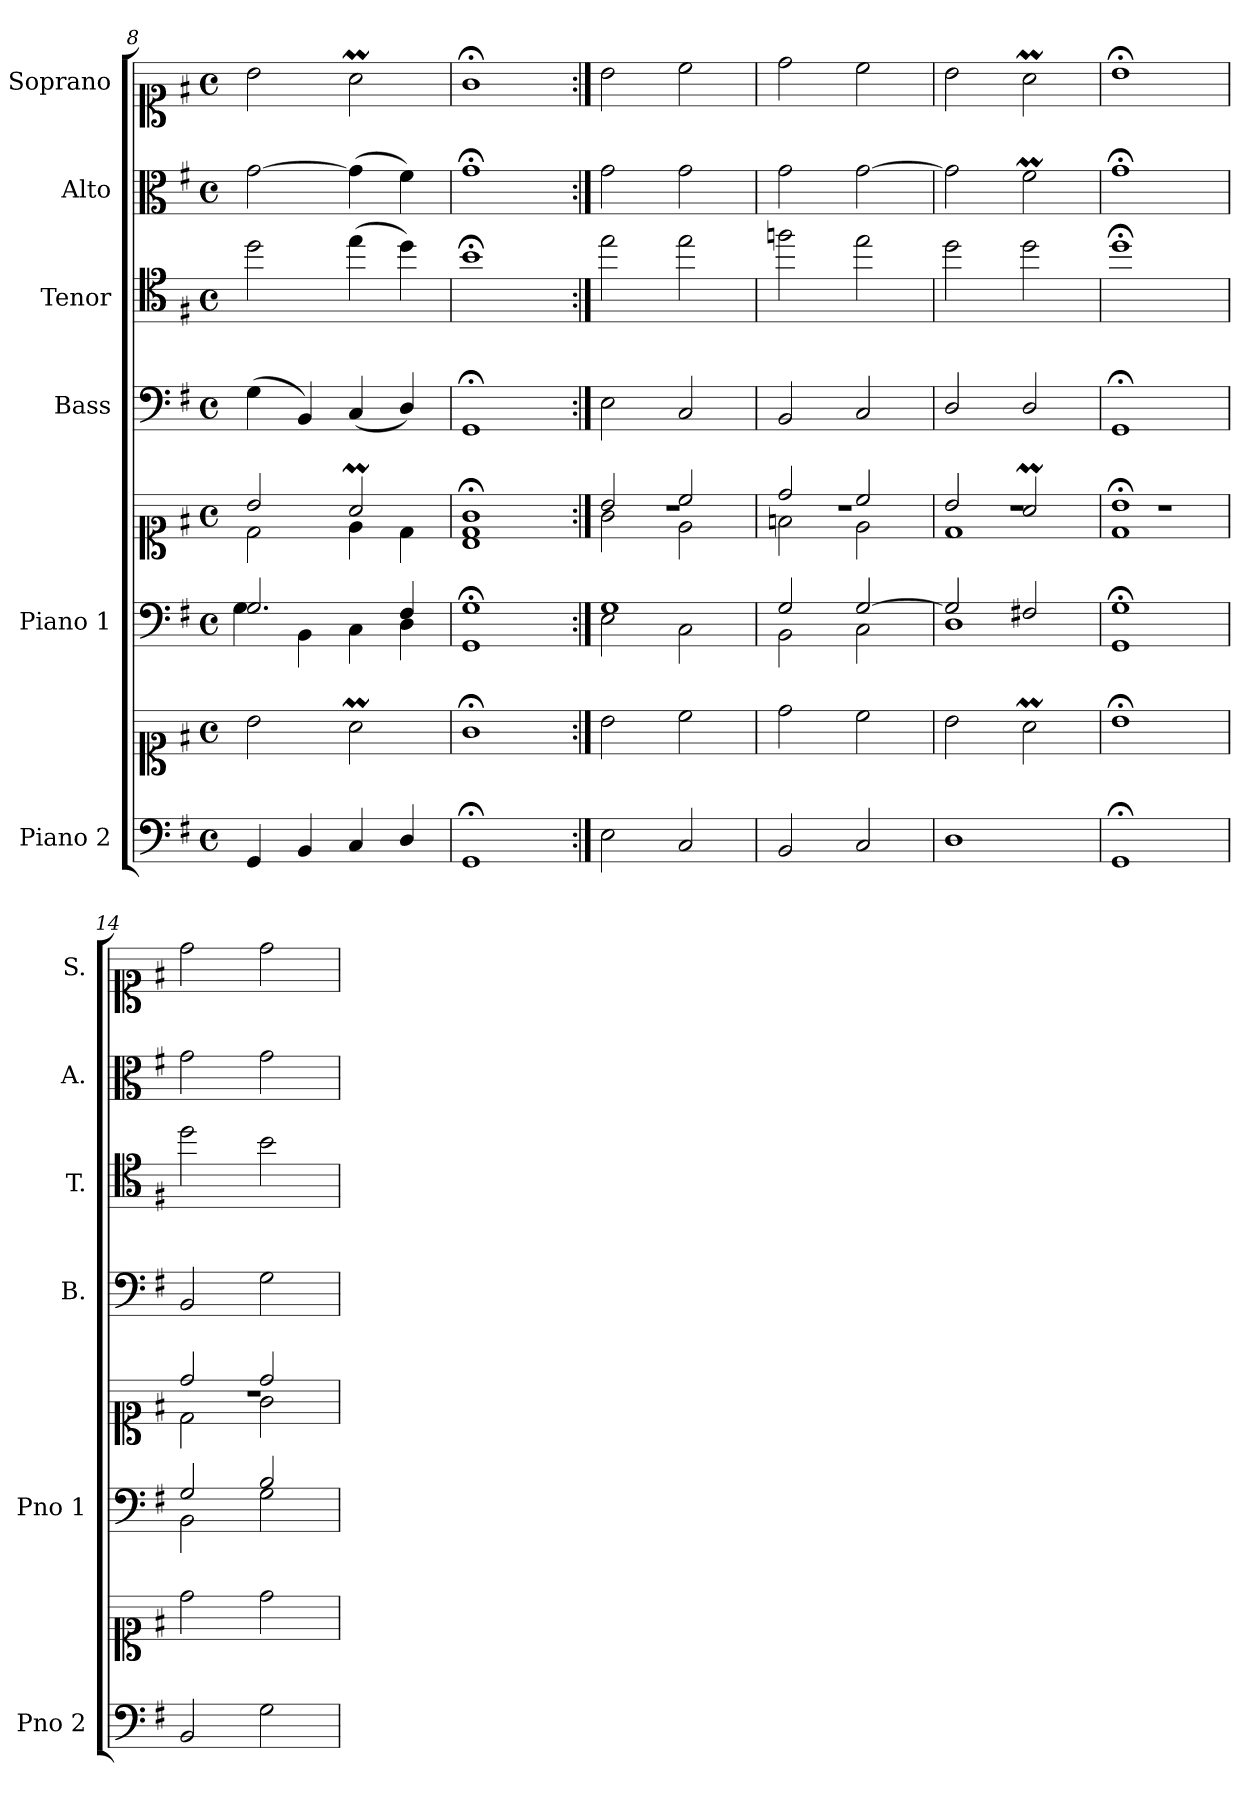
**kern	**kern	**kern	**kern	**kern	**kern	**kern	**kern
*part6	*part6	*part5	*part5	*part4	*part3	*part2	*part1
*staff8	*staff7	*staff6	*staff5	*staff4	*staff3	*staff2	*staff1
*I"Piano 2	*	*I"Piano 1	*	*I"Bass	*I"Tenor	*I"Alto	*I"Soprano
*I'Pno 2	*	*I'Pno 1	*	*I'B.	*I'T.	*I'A.	*I'S.
*clefF4	*clefC1	*clefF4	*clefC1	*clefF4	*clefC4	*clefC3	*clefC1
*	*	*	*	*	*ITrd7c12	*	*
*k[f#]	*k[f#]	*k[f#]	*k[f#]	*k[f#]	*k[f#]	*k[f#]	*k[f#]
*G:	*G:	*G:	*G:	*G:	*G:	*G:	*G:
*M4/4	*M4/4	*M4/4	*M4/4	*M4/4	*M4/4	*M4/4	*M4/4
*met(c)	*met(c)	*met(c)	*met(c)	*met(c)	*met(c)	*met(c)	*met(c)
=8	=8	=8	=8	=8	=8	=8	=8
*	*	*^	*^	*	*	*	*
4GG/	2b\	2.G/	4G\	2b/	2d\	(4G\	2d\	[>2g\	2b\
4BB/	.	.	4BB\	.	.	4BB/)	.	.	.
4C/	2aM\	.	4C\	2aM/	4e\	(4C/	(4e\	(4g\]	2aM\
4D/	.	4F#/	4D\	.	4d\	4D/)	4d\)	4f#\)	.
=9	=9	=9	=9	=9	=9	=9	=9	=9	=9
*	*	*	*	*	*^	*	*	*	*
1GG;/	1g;<\	1G;/	1GG\	1g;</	1d\	1B\	1GG;</	1B;<\	1g;<\	1g;<\
=10:|!	=10:|!	=10:|!	=10:|!	=10:|!	=10:|!	=10:|!	=10:|!	=10:|!	=10:|!	=10:|!
2E\	2b\	1G/	2E\	2b/	2g\	1r	2E\	2e\	2g\	2b\
2C/	2cc\	.	2C\	2cc/	2e\	.	2C/	2e\	2g\	2cc\
=11	=11	=11	=11	=11	=11	=11	=11	=11	=11	=11
2BB/	2dd\	2G/	2BB\	2dd/	2fn\	1r	2BB/	2fn\	2g\	2dd\
2C/	2cc\	[>2G/	2C\	2cc/	2e\	.	2C/	2e\	[>2g\	2cc\
=12	=12	=12	=12	=12	=12	=12	=12	=12	=12	=12
1D/	2b\	2G/]	1D\	2b/	1d\	1r	2D/	2d\	2g\]	2b\
.	2aM\	2F#X/	.	2aM/	.	.	2D/	2d\	2f#m\	2aM\
=13	=13	=13	=13	=13	=13	=13	=13	=13	=13	=13
1GG;/	1b;<\	1G;/	1GG\	1b;</	1d\	1r	1GG;</	1d;<\	1g;<\	1b;<\
=14	=14	=14	=14	=14	=14	=14	=14	=14	=14	=14
2BB/	2dd\	2G/	2BB\	2dd/	2d\	1r	2BB/	2d\	2g\	2dd\
2G\	2dd\	2B/	2G\	2dd/	2g\	.	2G\	2B\	2g\	2dd\
*	*	*v	*v	*	*	*	*	*	*	*
*	*	*	*v	*v	*v	*	*	*	*
=	=	=	=	=	=	=	=
*-	*-	*-	*-	*-	*-	*-	*-
